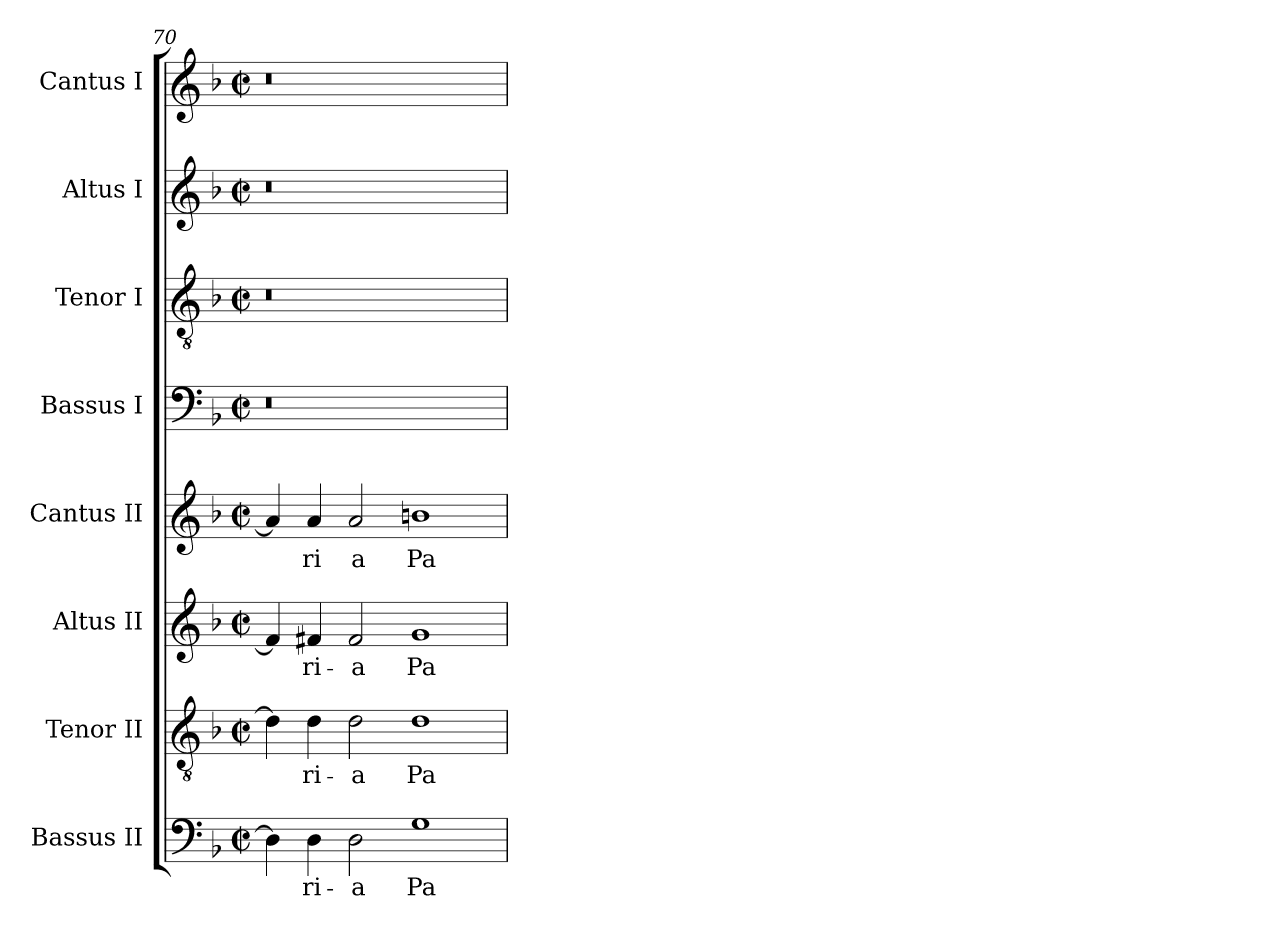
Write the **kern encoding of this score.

**kern	**text	**kern	**text	**kern	**text	**kern	**text	**kern	**kern	**kern	**kern
*part8	*part8	*part7	*part7	*part6	*part6	*part5	*part5	*part4	*part3	*part2	*part1
*staff8	*staff8	*staff7	*staff7	*staff6	*staff6	*staff5	*staff5	*staff4	*staff3	*staff2	*staff1
*I"Bassus II	*	*I"Tenor II	*	*I"Altus II	*	*I"Cantus II	*	*I"Bassus I	*I"Tenor I	*I"Altus I	*I"Cantus I
*clefF4	*	*clefGv2	*	*clefG2	*	*clefG2	*	*clefF4	*clefGv2	*clefG2	*clefG2
*k[b-]	*	*k[b-]	*	*k[b-]	*	*k[b-]	*	*k[b-]	*k[b-]	*k[b-]	*k[b-]
*F:	*	*F:	*	*F:	*	*F:	*	*F:	*F:	*F:	*F:
*M2/2	*	*M2/2	*	*M2/2	*	*M2/2	*	*M2/2	*M2/2	*M2/2	*M2/2
*met(c|)	*	*met(c|)	*	*met(c|)	*	*met(c|)	*	*met(c|)	*met(c|)	*met(c|)	*met(c|)
=70	=70	=70	=70	=70	=70	=70	=70	=70	=70	=70	=70
4D\]	.	4d\]	.	4f#/]	.	4a/]	.	0r	0r	0r	0r
!	!LO:LY:b:cj	!	!LO:LY:b:cj	!	!LO:LY:b:cj	!	!LO:LY:b:cj	!	!	!	!
4D\	-ri-	4d\	-ri-	4f#X/	-ri-	4a/	ri	.	.	.	.
!	!LO:LY:b:cj	!	!LO:LY:b:cj	!	!LO:LY:b:cj	!	!LO:LY:b:cj	!	!	!	!
2D\	-a	2d\	-a	2f#/	-a	2a/	a	.	.	.	.
!	!LO:LY:b:cj	!	!LO:LY:b:cj	!	!LO:LY:b:cj	!	!LO:LY:b:cj	!	!	!	!
1G	Pa-	1d	Pa-	1g	Pa-	1bn	Pa	.	.	.	.
=	=	=	=	=	=	=	=	=	=	=	=
*-	*-	*-	*-	*-	*-	*-	*-	*-	*-	*-	*-
